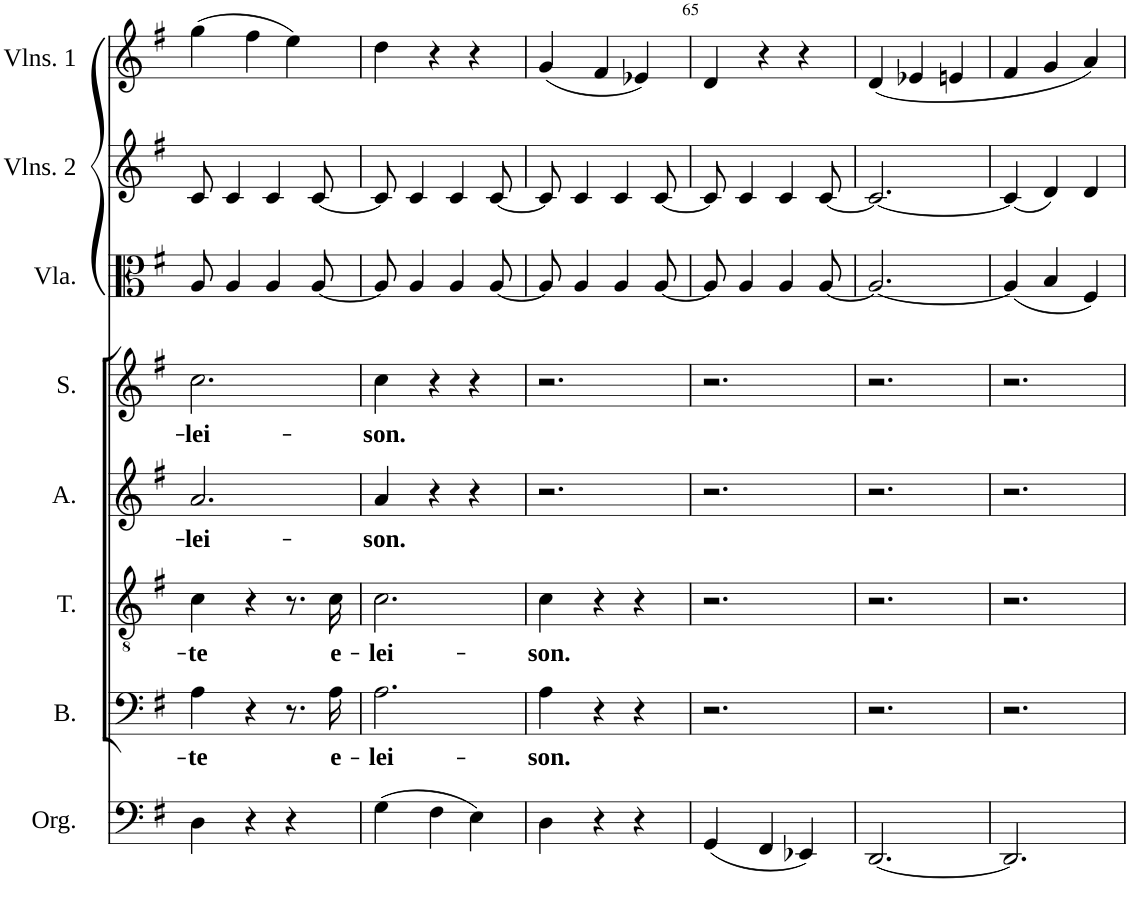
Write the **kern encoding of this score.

**kern	**kern	**text	**kern	**text	**kern	**text	**kern	**text	**kern	**kern	**kern
*part8	*part7	*part7	*part6	*part6	*part5	*part5	*part4	*part4	*part3	*part2	*part1
*staff8	*staff7	*staff7	*staff6	*staff6	*staff5	*staff5	*staff4	*staff4	*staff3	*staff2	*staff1
*I"Organ	*I"Bass	*	*I"Tenor	*	*I"Alto	*	*I"Soprano	*	*I"Viola	*I"Violins 2	*I"Violins 1
*I'Org.	*I'B.	*	*I'T.	*	*I'A.	*	*I'S.	*	*I'Vla.	*I'Vlns. 2	*I'Vlns. 1
!!LO:PB:g=z
*clefF4	*clefF4	*	*clefGv2	*	*clefG2	*	*clefG2	*	*clefC3	*clefG2	*clefG2
*k[f#]	*k[f#]	*	*k[f#]	*	*k[f#]	*	*k[f#]	*	*k[f#]	*k[f#]	*k[f#]
*M3/4	*M3/4	*	*M3/4	*	*M3/4	*	*M3/4	*	*M3/4	*M3/4	*M3/4
=62	=62	=62	=62	=62	=62	=62	=62	=62	=62	=62	=62
!	!	!LO:LY:b	!	!LO:LY:b	!	!LO:LY:b	!	!LO:LY:b	!	!	!
4D\	4A\	-te	4c\	-te	2.a/	-lei-	2.cc\	-lei-	8A/	8c/	(4gg\
.	.	.	.	.	.	.	.	.	4A/	4c/	.
4r	4r	.	4r	.	.	.	.	.	.	.	4ff#\
.	.	.	.	.	.	.	.	.	4A/	4c/	.
4r	8.r	.	8.r	.	.	.	.	.	.	.	4ee\)
.	.	.	.	.	.	.	.	.	[8A/	[8c/	.
!	!	!LO:LY:b	!	!LO:LY:b	!	!	!	!	!	!	!
.	16A\	e-	16c\	e-	.	.	.	.	.	.	.
=63	=63	=63	=63	=63	=63	=63	=63	=63	=63	=63	=63
!	!	!LO:LY:b	!	!LO:LY:b	!	!LO:LY:b	!	!LO:LY:b	!	!	!
(4G\	2.A\	-lei-	2.c\	-lei-	4a/	-son.	4cc\	-son.	8A/]	8c/]	4dd\
.	.	.	.	.	.	.	.	.	4A/	4c/	.
4F#\	.	.	.	.	4r	.	4r	.	.	.	4r
.	.	.	.	.	.	.	.	.	4A/	4c/	.
4E\)	.	.	.	.	4r	.	4r	.	.	.	4r
.	.	.	.	.	.	.	.	.	[8A/	[8c/	.
=64	=64	=64	=64	=64	=64	=64	=64	=64	=64	=64	=64
!	!	!LO:LY:b	!	!LO:LY:b	!	!	!	!	!	!	!
4D\	4A\	-son.	4c\	-son.	2.r	.	2.r	.	8A/]	8c/]	(4g/
.	.	.	.	.	.	.	.	.	4A/	4c/	.
4r	4r	.	4r	.	.	.	.	.	.	.	4f#/
.	.	.	.	.	.	.	.	.	4A/	4c/	.
4r	4r	.	4r	.	.	.	.	.	.	.	4e-X/)
.	.	.	.	.	.	.	.	.	[8A/	[8c/	.
=65	=65	=65	=65	=65	=65	=65	=65	=65	=65	=65	=65
(4GG/	2.r	.	2.r	.	2.r	.	2.r	.	8A/]	8c/]	4d/
.	.	.	.	.	.	.	.	.	4A/	4c/	.
4FF#/	.	.	.	.	.	.	.	.	.	.	4r
.	.	.	.	.	.	.	.	.	4A/	4c/	.
4EE-X/)	.	.	.	.	.	.	.	.	.	.	4r
.	.	.	.	.	.	.	.	.	[8A/	[8c/	.
=66	=66	=66	=66	=66	=66	=66	=66	=66	=66	=66	=66
[2.DD/	2.r	.	2.r	.	2.r	.	2.r	.	2.A/_	2.c/_	(4d/
.	.	.	.	.	.	.	.	.	.	.	4e-X/
.	.	.	.	.	.	.	.	.	.	.	4en/
=67	=67	=67	=67	=67	=67	=67	=67	=67	=67	=67	=67
2.DD/]	2.r	.	2.r	.	2.r	.	2.r	.	(4A/]	(4c/]	4f#/
.	.	.	.	.	.	.	.	.	4B/	4d/)	4g/
.	.	.	.	.	.	.	.	.	4F#/)	4d/	4a/)
=	=	=	=	=	=	=	=	=	=	=	=
*-	*-	*-	*-	*-	*-	*-	*-	*-	*-	*-	*-
